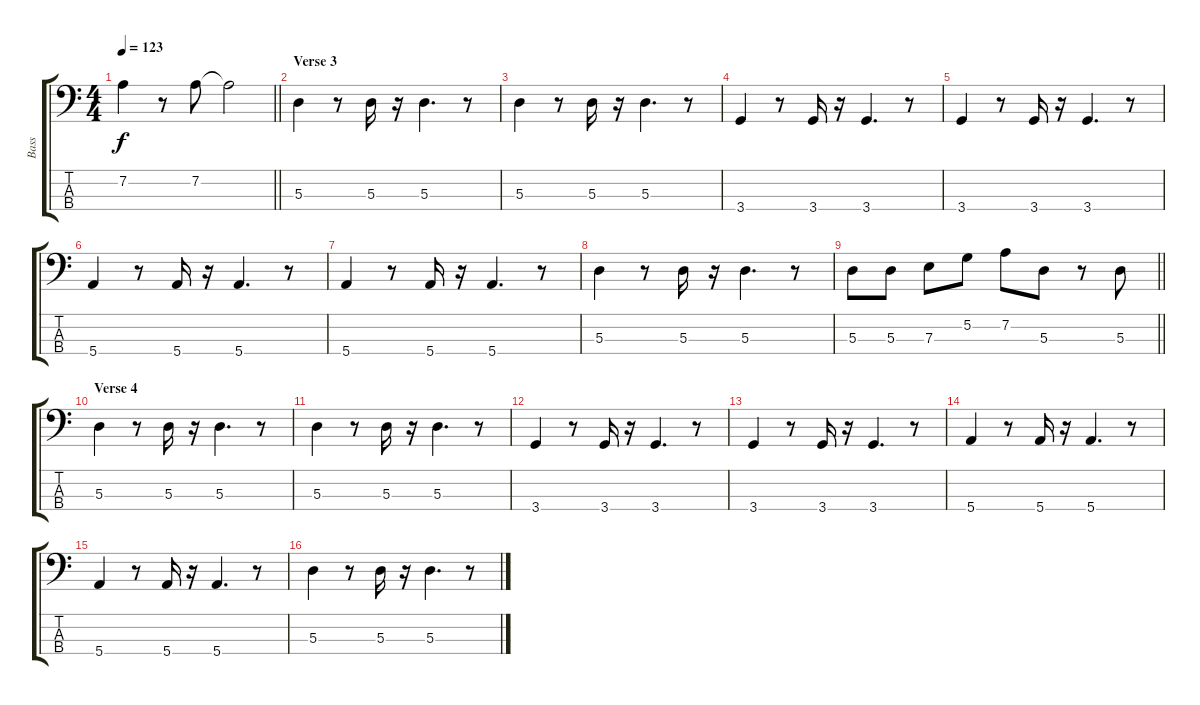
\track ("Bass" "Bass") {instrument electricbassfinger}
\staff {score tabs}
\tuning (G2 D2 A1 E1) {hide}
\ts (4 4)
\tempo 123
\clef f4
\barLineRight lightlight
\ks c
7.2.4{dy f} r.8 7.2.8 7.2{t}.2 |
\section ("" "Verse 3")
5.3.4 r.8 5.3.16 r.16 5.3.4{d} r.8 |
5.3.4 r.8 5.3.16 r.16 5.3.4{d} r.8 |
3.4.4 r.8 3.4.16 r.16 3.4.4{d} r.8 |
3.4.4 r.8 3.4.16 r.16 3.4.4{d} r.8 |
5.4.4 r.8 5.4.16 r.16 5.4.4{d} r.8 |
5.4.4 r.8 5.4.16 r.16 5.4.4{d} r.8 |
5.3.4 r.8 5.3.16 r.16 5.3.4{d} r.8 |
\barLineRight lightlight
5.3.8 5.3.8 7.3.8 5.2.8 7.2.8 5.3.8 r.8 5.3.8 |
\section ("" "Verse 4")
5.3.4 r.8 5.3.16 r.16 5.3.4{d} r.8 |
5.3.4 r.8 5.3.16 r.16 5.3.4{d} r.8 |
3.4.4 r.8 3.4.16 r.16 3.4.4{d} r.8 |
3.4.4 r.8 3.4.16 r.16 3.4.4{d} r.8 |
5.4.4 r.8 5.4.16 r.16 5.4.4{d} r.8 |
5.4.4 r.8 5.4.16 r.16 5.4.4{d} r.8 |
5.3.4 r.8 5.3.16 r.16 5.3.4{d} r.8
